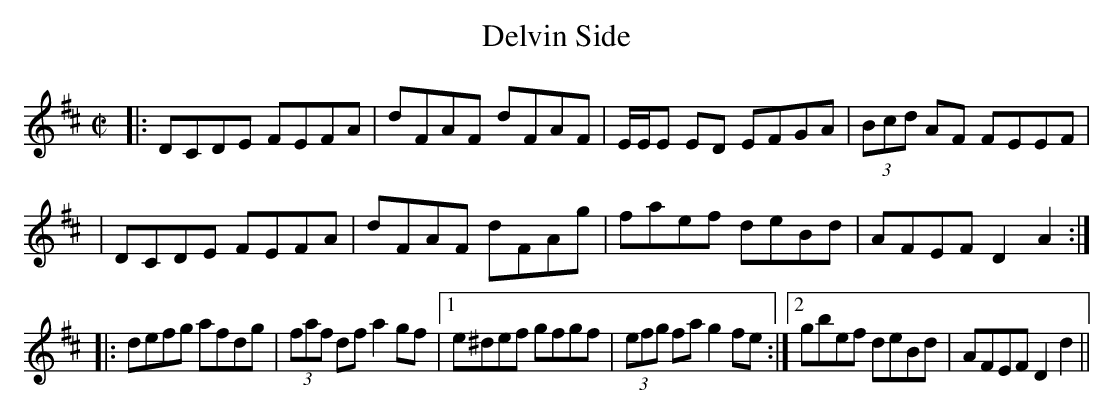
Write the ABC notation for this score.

X:1
T: Delvin Side
M: C|
L: 1/8
K: D
|: DCDE FEFA | dFAF dFAF | E/E/E ED EFGA | (3Bcd AF FEEF |
|  DCDE FEFA | dFAF dFAg | faef deBd | AFEF D2A2 :|
|: defg afdg | (3faf df a2gf |1 e^def gfgf | (3efg fa g2fe :|2 gbef deBd | AFEF D2d2 ||
